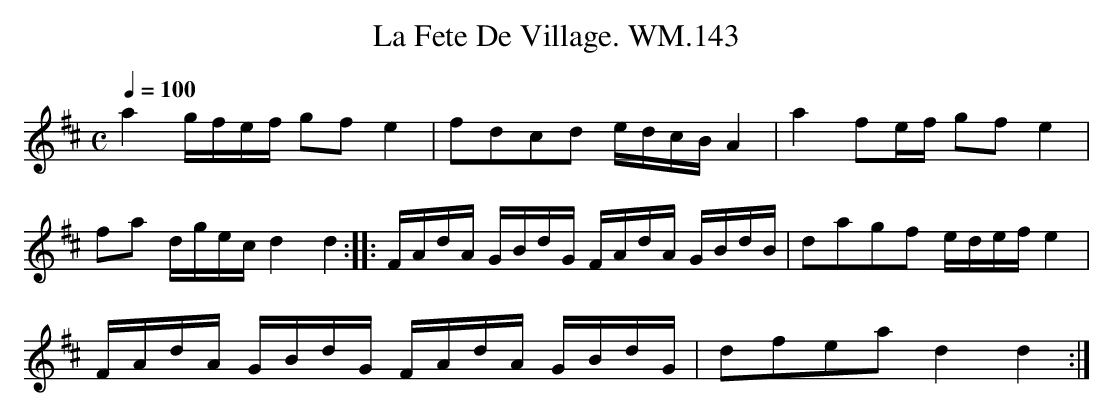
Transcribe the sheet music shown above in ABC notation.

X:1
T:La Fete De Village. WM.143
M:C
L:1/16
Q:1/4=100
K:D
a4gfef g2f2e4|f2d2c2d2 edcBA4|a4f2ef g2f2e4|
f2a2 dgecd4d4:|\\
|:FAdA GBdG FAdA GBdB|d2a2g2f2 edefe4|
FAdA GBdG FAdA GBdG|d2f2e2a2d4d4:|
